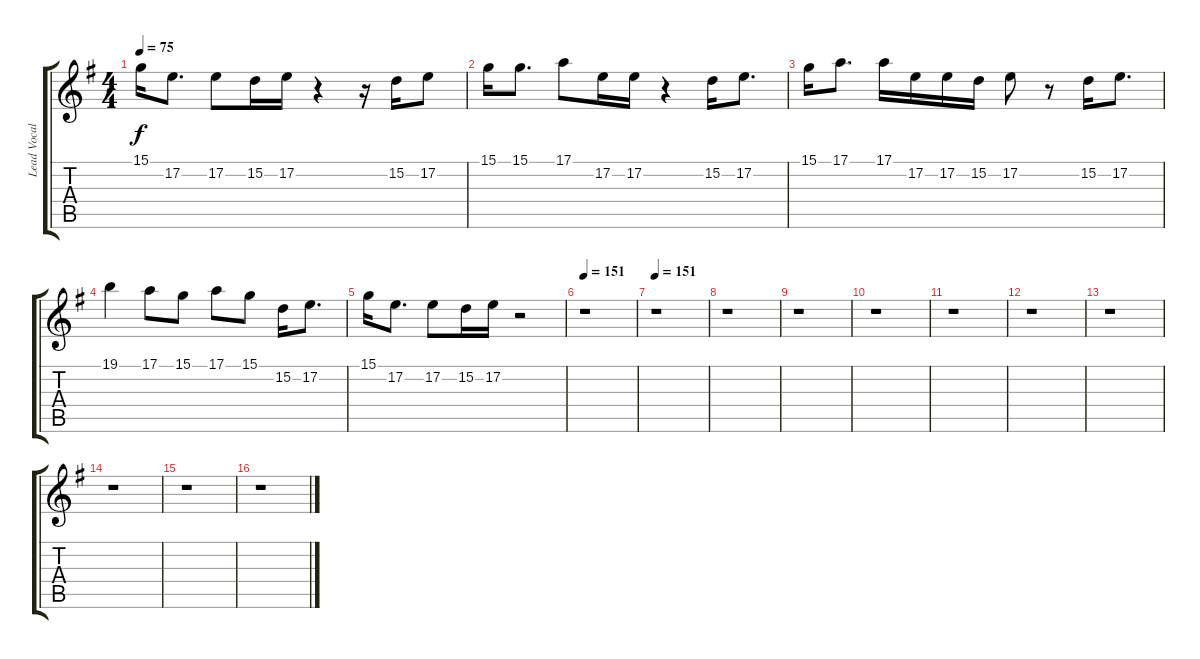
\track ("Lead Vocal" "Lead Vocal") {instrument flute}
\staff {score tabs}
\tuning (E4 B3 G3 D3 A2 E2) {hide}
\ts (4 4)
\tempo 75
\clef g2
\ks eminor
15.1.16{dy f} 17.2.8{d} 17.2.8 15.2.16 17.2.16 r.4 r.16 15.2.16 17.2.8 |
15.1.16 15.1.8{d} 17.1.8 17.2.16 17.2.16 r.4 15.2.16 17.2.8{d} |
15.1.16 17.1.8{d} 17.1.16 17.2.16 17.2.16 15.2.16 17.2.8 r.8 15.2.16 17.2.8{d} |
19.1.4 17.1.8 15.1.8 17.1.8 15.1.8 15.2.16 17.2.8{d} |
15.1.16 17.2.8{d} 17.2.8 15.2.16 17.2.16 r.2 |
\tempo 151
r.1 |
\tempo 151
r.1 |
r.1 |
r.1 |
r.1 |
r.1 |
r.1 |
r.1 |
r.1 |
r.1 |
r.1
